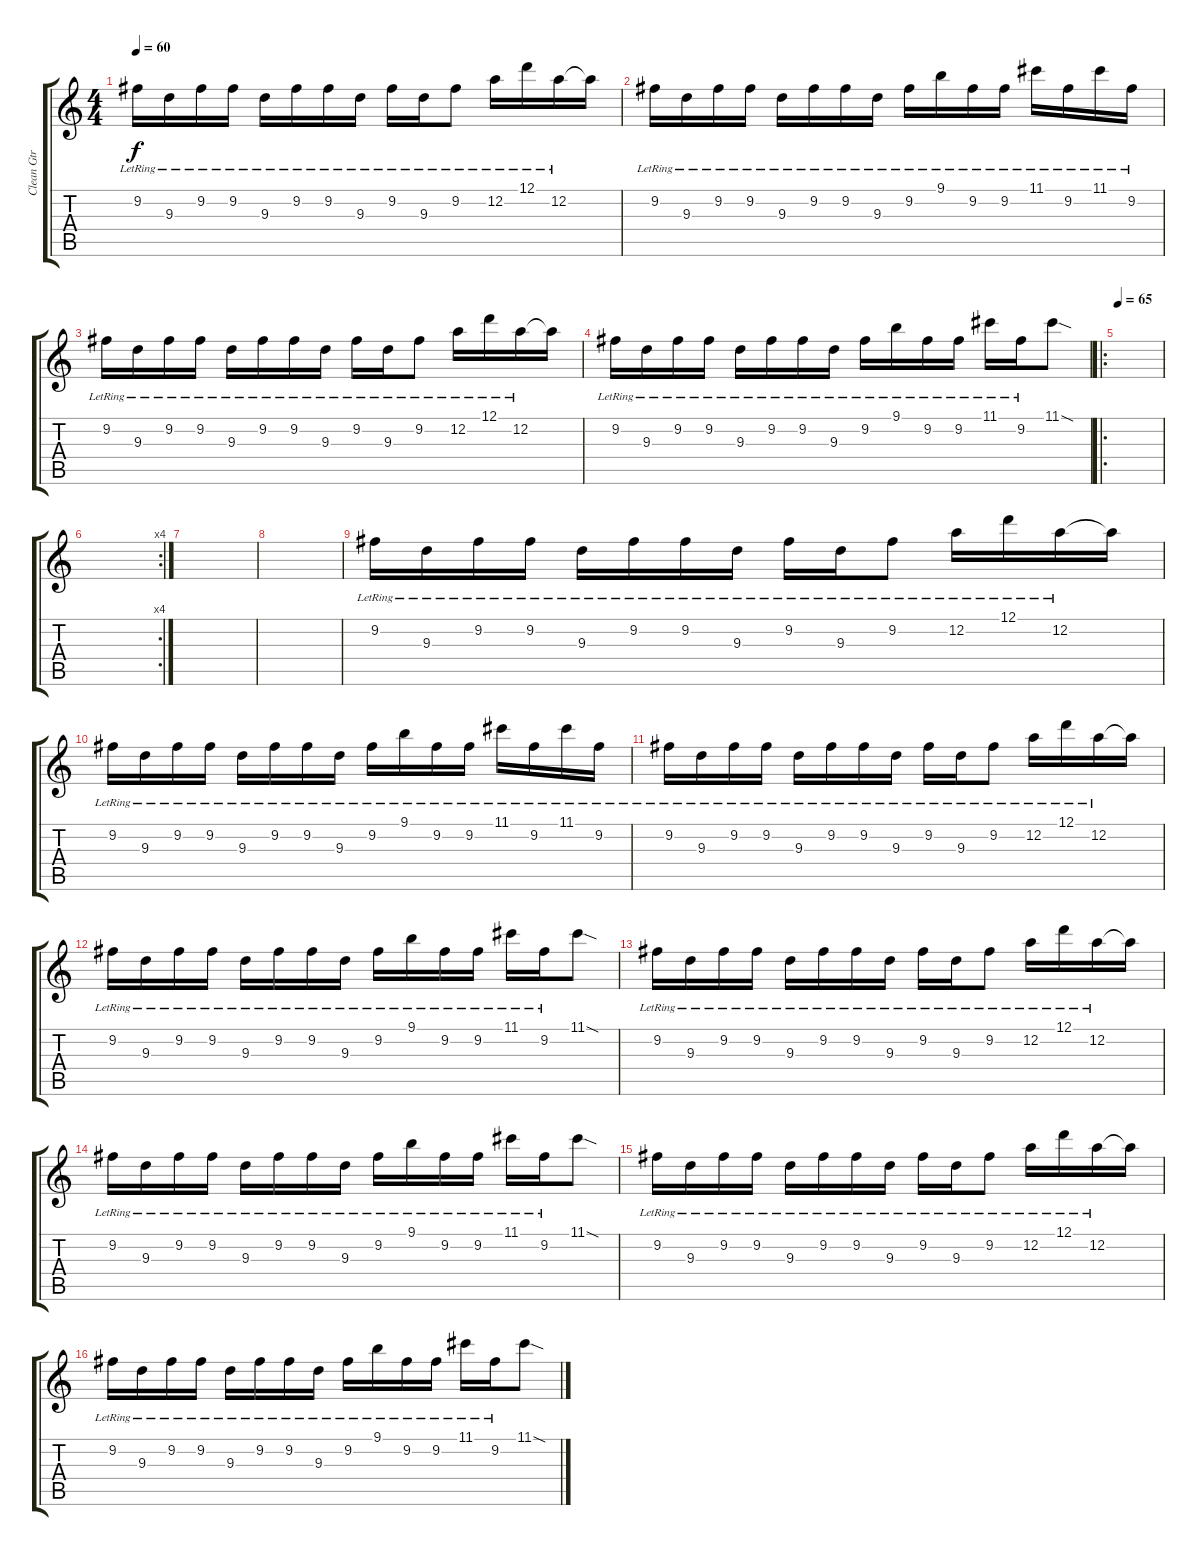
\track ("Clean Gtr" "Clean Gtr") {instrument electricguitarjazz}
\staff {score tabs}
\tuning (D4 A3 F3 C3 G2 D2) {hide}
\ts (4 4)
\tempo 60
\clef g2
\ks c
9.2{lr}.16{dy f instrument electricguitarjazz} 9.3{lr}.16 9.2{lr}.16 9.2{lr}.16 9.3{lr}.16 9.2{lr}.16 9.2{lr}.16 9.3{lr}.16 9.2{lr}.16 9.3{lr}.16 9.2{lr}.8 12.2{lr}.16 12.1{lr}.16 12.2{lr}.16 12.2{t}.16 |
9.2{lr}.16 9.3{lr}.16 9.2{lr}.16 9.2{lr}.16 9.3{lr}.16 9.2{lr}.16 9.2{lr}.16 9.3{lr}.16 9.2{lr}.16 9.1{lr}.16 9.2{lr}.16 9.2{lr}.16 11.1{lr}.16 9.2{lr}.16 11.1{lr}.16 9.2{lr}.16 |
9.2{lr}.16 9.3{lr}.16 9.2{lr}.16 9.2{lr}.16 9.3{lr}.16 9.2{lr}.16 9.2{lr}.16 9.3{lr}.16 9.2{lr}.16 9.3{lr}.16 9.2{lr}.8 12.2{lr}.16 12.1{lr}.16 12.2{lr}.16 12.2{t}.16 |
9.2{lr}.16 9.3{lr}.16 9.2{lr}.16 9.2{lr}.16 9.3{lr}.16 9.2{lr}.16 9.2{lr}.16 9.3{lr}.16 9.2{lr}.16 9.1{lr}.16 9.2{lr}.16 9.2{lr}.16 11.1{lr}.16 9.2{lr}.16 11.1{sod}.8 |
\ro
\tempo 65
|
\rc 4
|
|
|
9.2{lr}.16 9.3{lr}.16 9.2{lr}.16 9.2{lr}.16 9.3{lr}.16 9.2{lr}.16 9.2{lr}.16 9.3{lr}.16 9.2{lr}.16 9.3{lr}.16 9.2{lr}.8 12.2{lr}.16 12.1{lr}.16 12.2{lr}.16 12.2{t}.16 |
9.2{lr}.16 9.3{lr}.16 9.2{lr}.16 9.2{lr}.16 9.3{lr}.16 9.2{lr}.16 9.2{lr}.16 9.3{lr}.16 9.2{lr}.16 9.1{lr}.16 9.2{lr}.16 9.2{lr}.16 11.1{lr}.16 9.2{lr}.16 11.1{lr}.16 9.2{lr}.16 |
9.2{lr}.16 9.3{lr}.16 9.2{lr}.16 9.2{lr}.16 9.3{lr}.16 9.2{lr}.16 9.2{lr}.16 9.3{lr}.16 9.2{lr}.16 9.3{lr}.16 9.2{lr}.8 12.2{lr}.16 12.1{lr}.16 12.2{lr}.16 12.2{t}.16 |
9.2{lr}.16 9.3{lr}.16 9.2{lr}.16 9.2{lr}.16 9.3{lr}.16 9.2{lr}.16 9.2{lr}.16 9.3{lr}.16 9.2{lr}.16 9.1{lr}.16 9.2{lr}.16 9.2{lr}.16 11.1{lr}.16 9.2{lr}.16 11.1{sod}.8 |
9.2{lr}.16 9.3{lr}.16 9.2{lr}.16 9.2{lr}.16 9.3{lr}.16 9.2{lr}.16 9.2{lr}.16 9.3{lr}.16 9.2{lr}.16 9.3{lr}.16 9.2{lr}.8 12.2{lr}.16 12.1{lr}.16 12.2{lr}.16 12.2{t}.16 |
9.2{lr}.16 9.3{lr}.16 9.2{lr}.16 9.2{lr}.16 9.3{lr}.16 9.2{lr}.16 9.2{lr}.16 9.3{lr}.16 9.2{lr}.16 9.1{lr}.16 9.2{lr}.16 9.2{lr}.16 11.1{lr}.16 9.2{lr}.16 11.1{sod}.8 |
9.2{lr}.16 9.3{lr}.16 9.2{lr}.16 9.2{lr}.16 9.3{lr}.16 9.2{lr}.16 9.2{lr}.16 9.3{lr}.16 9.2{lr}.16 9.3{lr}.16 9.2{lr}.8 12.2{lr}.16 12.1{lr}.16 12.2{lr}.16 12.2{t}.16 |
9.2{lr}.16 9.3{lr}.16 9.2{lr}.16 9.2{lr}.16 9.3{lr}.16 9.2{lr}.16 9.2{lr}.16 9.3{lr}.16 9.2{lr}.16 9.1{lr}.16 9.2{lr}.16 9.2{lr}.16 11.1{lr}.16 9.2{lr}.16 11.1{sod}.8
